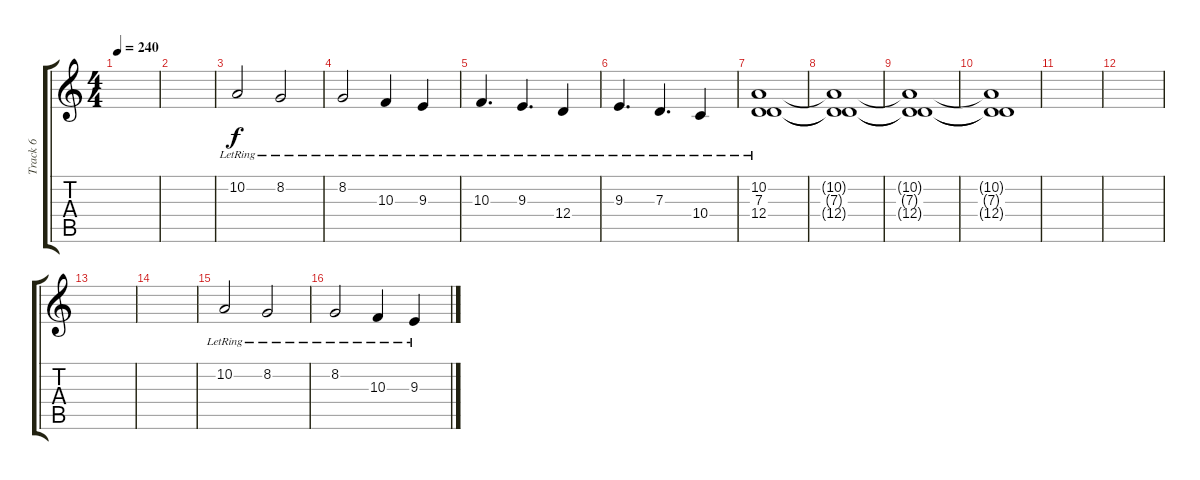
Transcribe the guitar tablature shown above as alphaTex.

\track ("Track 6" "Track 6") {instrument brightacousticpiano}
\staff {score tabs}
\tuning (E4 B3 G3 D3 A2 D2) {hide}
\ts (4 4)
\tempo 240
\clef g2
\ks c
|
|
10.2{lr}.2 8.2{lr}.2 |
8.2{lr}.2 10.3{lr}.4 9.3{lr}.4 |
10.3{lr}.4{d} 9.3{lr}.4{d} 12.4{lr}.4 |
9.3{lr}.4{d} 7.3{lr}.4{d} 10.4{lr}.4 |
(10.2{lr} 7.3{lr} 12.4{lr}).1 |
(10.2{t} 7.3{t} 12.4{t}).1 |
(10.2{t} 7.3{t} 12.4{t}).1 |
(10.2{t} 7.3{t} 12.4{t}).1 |
|
|
|
|
10.2{lr}.2 8.2{lr}.2 |
8.2{lr}.2 10.3{lr}.4 9.3{lr}.4
